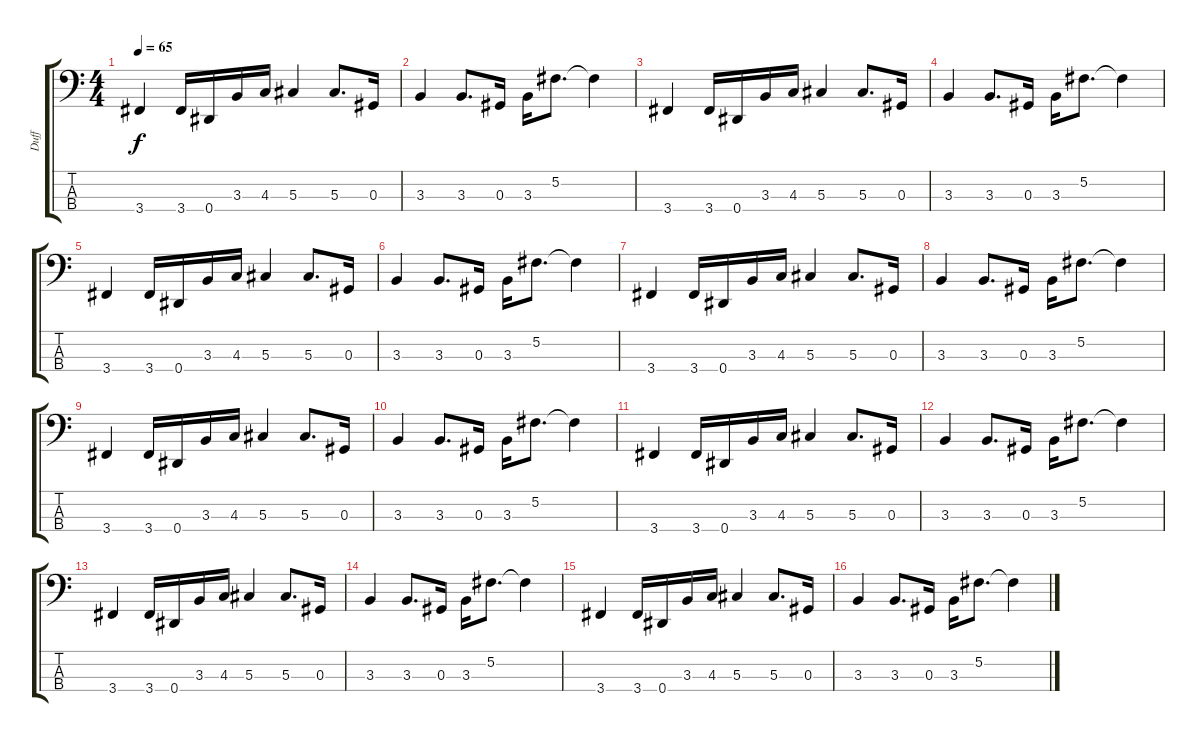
\track ("Duff" "Duff") {instrument electricbasspick}
\staff {score tabs}
\tuning (Gb2 Db2 Ab1 Eb1) {hide}
\ts (4 4)
\tempo 65
\clef f4
\ks c
3.4.4{dy f} 3.4.16 0.4.16 3.3.16 4.3.16 5.3.4 5.3.8{d} 0.3.16 |
3.3.4 3.3.8{d} 0.3.16 3.3.16 5.2.8{d} 5.2{t}.4 |
3.4.4 3.4.16 0.4.16 3.3.16 4.3.16 5.3.4 5.3.8{d} 0.3.16 |
3.3.4 3.3.8{d} 0.3.16 3.3.16 5.2.8{d} 5.2{t}.4 |
3.4.4 3.4.16 0.4.16 3.3.16 4.3.16 5.3.4 5.3.8{d} 0.3.16 |
3.3.4 3.3.8{d} 0.3.16 3.3.16 5.2.8{d} 5.2{t}.4 |
3.4.4 3.4.16 0.4.16 3.3.16 4.3.16 5.3.4 5.3.8{d} 0.3.16 |
3.3.4 3.3.8{d} 0.3.16 3.3.16 5.2.8{d} 5.2{t}.4 |
3.4.4 3.4.16 0.4.16 3.3.16 4.3.16 5.3.4 5.3.8{d} 0.3.16 |
3.3.4 3.3.8{d} 0.3.16 3.3.16 5.2.8{d} 5.2{t}.4 |
3.4.4 3.4.16 0.4.16 3.3.16 4.3.16 5.3.4 5.3.8{d} 0.3.16 |
3.3.4 3.3.8{d} 0.3.16 3.3.16 5.2.8{d} 5.2{t}.4 |
3.4.4 3.4.16 0.4.16 3.3.16 4.3.16 5.3.4 5.3.8{d} 0.3.16 |
3.3.4 3.3.8{d} 0.3.16 3.3.16 5.2.8{d} 5.2{t}.4 |
3.4.4 3.4.16 0.4.16 3.3.16 4.3.16 5.3.4 5.3.8{d} 0.3.16 |
3.3.4 3.3.8{d} 0.3.16 3.3.16 5.2.8{d} 5.2{t}.4
